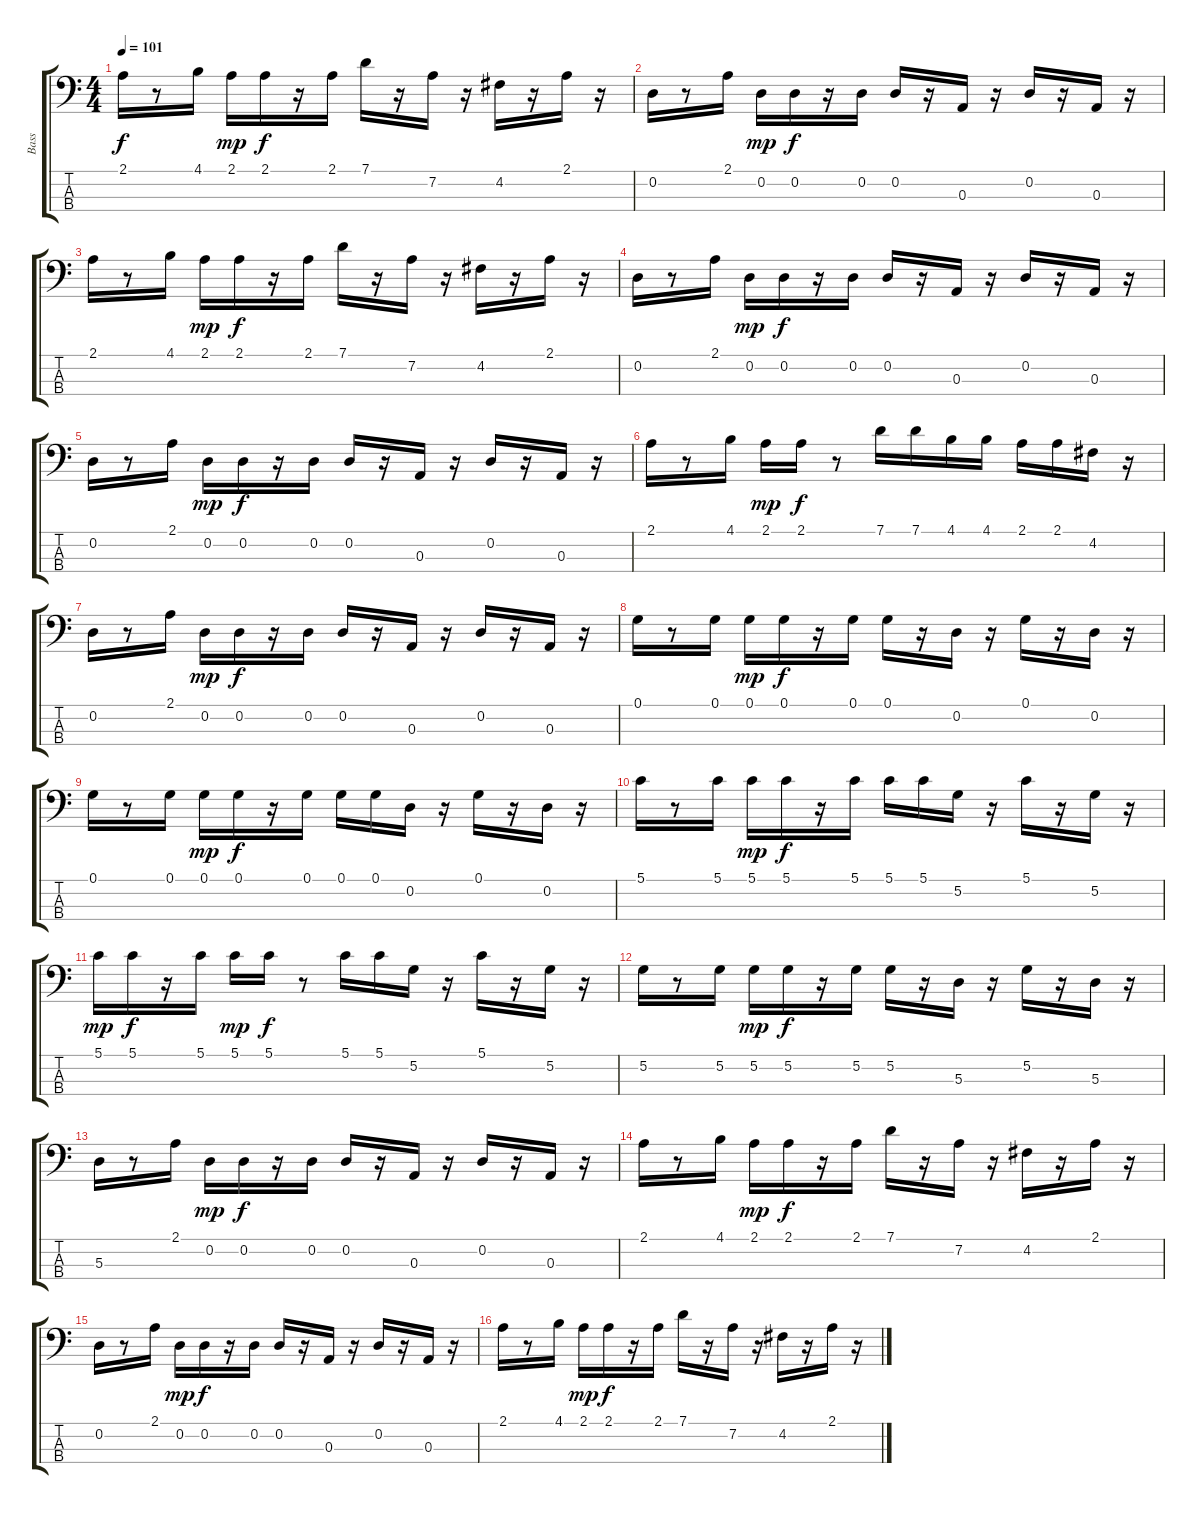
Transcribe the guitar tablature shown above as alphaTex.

\track ("Bass" "Bass") {instrument electricbasspick}
\staff {score tabs}
\tuning (G2 D2 A1 E1) {hide}
\ts (4 4)
\tempo 101
\clef f4
\ks c
2.1.16{dy f} r.8 4.1.16 2.1.16{dy mp} 2.1.16{dy f} r.16 2.1.16 7.1.16 r.16 7.2.16 r.16 4.2.16 r.16 2.1.16 r.16 |
0.2.16 r.8 2.1.16 0.2.16{dy mp} 0.2.16{dy f} r.16 0.2.16 0.2.16 r.16 0.3.16 r.16 0.2.16 r.16 0.3.16 r.16 |
2.1.16 r.8 4.1.16 2.1.16{dy mp} 2.1.16{dy f} r.16 2.1.16 7.1.16 r.16 7.2.16 r.16 4.2.16 r.16 2.1.16 r.16 |
0.2.16 r.8 2.1.16 0.2.16{dy mp} 0.2.16{dy f} r.16 0.2.16 0.2.16 r.16 0.3.16 r.16 0.2.16 r.16 0.3.16 r.16 |
0.2.16 r.8 2.1.16 0.2.16{dy mp} 0.2.16{dy f} r.16 0.2.16 0.2.16 r.16 0.3.16 r.16 0.2.16 r.16 0.3.16 r.16 |
2.1.16 r.8 4.1.16 2.1.16{dy mp} 2.1.16{dy f} r.8 7.1.16 7.1.16 4.1.16 4.1.16 2.1.16 2.1.16 4.2.16 r.16 |
0.2.16 r.8 2.1.16 0.2.16{dy mp} 0.2.16{dy f} r.16 0.2.16 0.2.16 r.16 0.3.16 r.16 0.2.16 r.16 0.3.16 r.16 |
0.1.16 r.8 0.1.16 0.1.16{dy mp} 0.1.16{dy f} r.16 0.1.16 0.1.16 r.16 0.2.16 r.16 0.1.16 r.16 0.2.16 r.16 |
0.1.16 r.8 0.1.16 0.1.16{dy mp} 0.1.16{dy f} r.16 0.1.16 0.1.16 0.1.16 0.2.16 r.16 0.1.16 r.16 0.2.16 r.16 |
5.1.16 r.8 5.1.16 5.1.16{dy mp} 5.1.16{dy f} r.16 5.1.16 5.1.16 5.1.16 5.2.16 r.16 5.1.16 r.16 5.2.16 r.16 |
5.1.16{dy mp} 5.1.16{dy f} r.16 5.1.16 5.1.16{dy mp} 5.1.16{dy f} r.8 5.1.16 5.1.16 5.2.16 r.16 5.1.16 r.16 5.2.16 r.16 |
5.2.16 r.8 5.2.16 5.2.16{dy mp} 5.2.16{dy f} r.16 5.2.16 5.2.16 r.16 5.3.16 r.16 5.2.16 r.16 5.3.16 r.16 |
5.3.16 r.8 2.1.16 0.2.16{dy mp} 0.2.16{dy f} r.16 0.2.16 0.2.16 r.16 0.3.16 r.16 0.2.16 r.16 0.3.16 r.16 |
2.1.16 r.8 4.1.16 2.1.16{dy mp} 2.1.16{dy f} r.16 2.1.16 7.1.16 r.16 7.2.16 r.16 4.2.16 r.16 2.1.16 r.16 |
0.2.16 r.8 2.1.16 0.2.16{dy mp} 0.2.16{dy f} r.16 0.2.16 0.2.16 r.16 0.3.16 r.16 0.2.16 r.16 0.3.16 r.16 |
2.1.16 r.8 4.1.16 2.1.16{dy mp} 2.1.16{dy f} r.16 2.1.16 7.1.16 r.16 7.2.16 r.16 4.2.16 r.16 2.1.16 r.16
